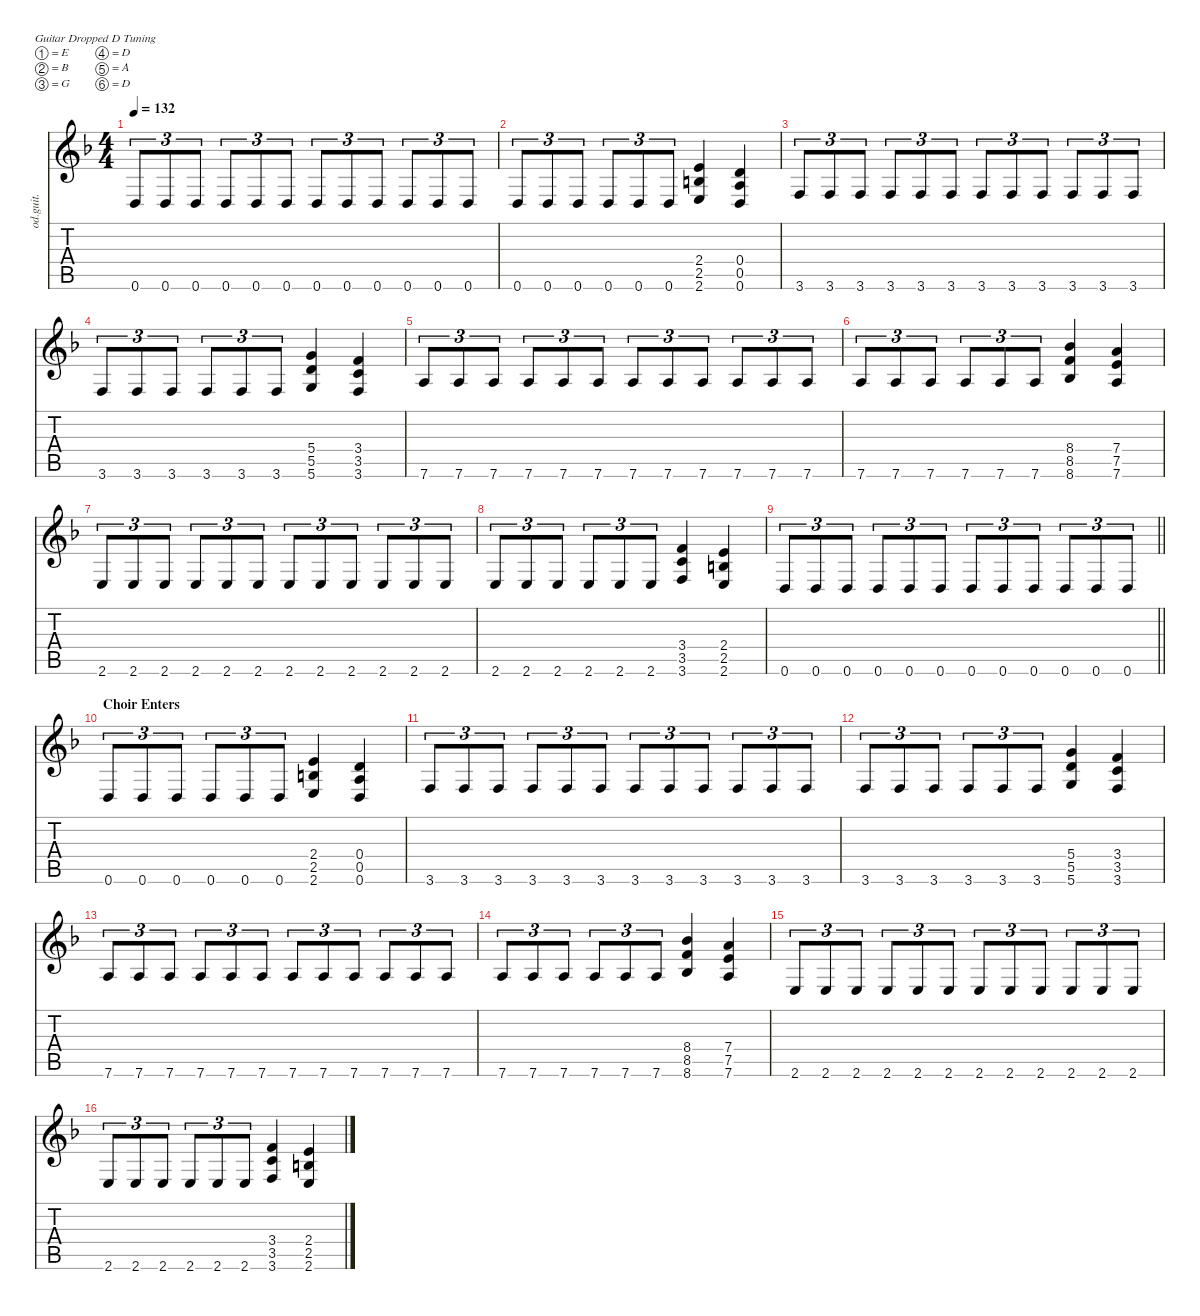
\defaultSystemsLayout 4
\hideDynamics
\bracketExtendMode nobrackets
\otherSystemsTrackNameOrientation horizontal
\track ("Rhythm Guitar" "od.guit.") {instrument overdrivenguitar}
\staff {score tabs}
\tuning (E4 B3 G3 D3 A2 D2)
\ts (4 4)
\tempo 132
\clef g2
\ks dminor
0.6{acc forcenatural}.8{tu (3 2) dy f} 0.6{acc forcenatural}.8{tu (3 2)} 0.6{acc forcenatural}.8{tu (3 2)} 0.6{acc forcenatural}.8{tu (3 2)} 0.6{acc forcenatural}.8{tu (3 2)} 0.6{acc forcenatural}.8{tu (3 2)} 0.6{acc forcenatural}.8{tu (3 2)} 0.6{acc forcenatural}.8{tu (3 2)} 0.6{acc forcenatural}.8{tu (3 2)} 0.6{acc forcenatural}.8{tu (3 2)} 0.6{acc forcenatural}.8{tu (3 2)} 0.6{acc forcenatural}.8{tu (3 2)} |
0.6{acc forcenatural}.8{tu (3 2)} 0.6{acc forcenatural}.8{tu (3 2)} 0.6{acc forcenatural}.8{tu (3 2)} 0.6{acc forcenatural}.8{tu (3 2)} 0.6{acc forcenatural}.8{tu (3 2)} 0.6{acc forcenatural}.8{tu (3 2)} (2.4{acc forcenatural} 2.5{acc forcenatural} 2.6{acc forcenatural}).4 (0.4{acc forcenatural} 0.5{acc forcenatural} 0.6{acc forcenatural}).4 |
3.6{acc forcenatural}.8{tu (3 2)} 3.6{acc forcenatural}.8{tu (3 2)} 3.6{acc forcenatural}.8{tu (3 2)} 3.6{acc forcenatural}.8{tu (3 2)} 3.6{acc forcenatural}.8{tu (3 2)} 3.6{acc forcenatural}.8{tu (3 2)} 3.6{acc forcenatural}.8{tu (3 2)} 3.6{acc forcenatural}.8{tu (3 2)} 3.6{acc forcenatural}.8{tu (3 2)} 3.6{acc forcenatural}.8{tu (3 2)} 3.6{acc forcenatural}.8{tu (3 2)} 3.6{acc forcenatural}.8{tu (3 2)} |
3.6{acc forcenatural}.8{tu (3 2)} 3.6{acc forcenatural}.8{tu (3 2)} 3.6{acc forcenatural}.8{tu (3 2)} 3.6{acc forcenatural}.8{tu (3 2)} 3.6{acc forcenatural}.8{tu (3 2)} 3.6{acc forcenatural}.8{tu (3 2)} (5.4{acc forcenatural} 5.5{acc forcenatural} 5.6{acc forcenatural}).4 (3.4{acc forcenatural} 3.5{acc forcenatural} 3.6{acc forcenatural}).4 |
7.6{acc forcenatural}.8{tu (3 2)} 7.6{acc forcenatural}.8{tu (3 2)} 7.6{acc forcenatural}.8{tu (3 2)} 7.6{acc forcenatural}.8{tu (3 2)} 7.6{acc forcenatural}.8{tu (3 2)} 7.6{acc forcenatural}.8{tu (3 2)} 7.6{acc forcenatural}.8{tu (3 2)} 7.6{acc forcenatural}.8{tu (3 2)} 7.6{acc forcenatural}.8{tu (3 2)} 7.6{acc forcenatural}.8{tu (3 2)} 7.6{acc forcenatural}.8{tu (3 2)} 7.6{acc forcenatural}.8{tu (3 2)} |
7.6{acc forcenatural}.8{tu (3 2)} 7.6{acc forcenatural}.8{tu (3 2)} 7.6{acc forcenatural}.8{tu (3 2)} 7.6{acc forcenatural}.8{tu (3 2)} 7.6{acc forcenatural}.8{tu (3 2)} 7.6{acc forcenatural}.8{tu (3 2)} (8.4{acc b} 8.5{acc forcenatural} 8.6{acc b}).4 (7.4{acc forcenatural} 7.5{acc forcenatural} 7.6{acc forcenatural}).4 |
2.6{acc forcenatural}.8{tu (3 2)} 2.6{acc forcenatural}.8{tu (3 2)} 2.6{acc forcenatural}.8{tu (3 2)} 2.6{acc forcenatural}.8{tu (3 2)} 2.6{acc forcenatural}.8{tu (3 2)} 2.6{acc forcenatural}.8{tu (3 2)} 2.6{acc forcenatural}.8{tu (3 2)} 2.6{acc forcenatural}.8{tu (3 2)} 2.6{acc forcenatural}.8{tu (3 2)} 2.6{acc forcenatural}.8{tu (3 2)} 2.6{acc forcenatural}.8{tu (3 2)} 2.6{acc forcenatural}.8{tu (3 2)} |
2.6{acc forcenatural}.8{tu (3 2)} 2.6{acc forcenatural}.8{tu (3 2)} 2.6{acc forcenatural}.8{tu (3 2)} 2.6{acc forcenatural}.8{tu (3 2)} 2.6{acc forcenatural}.8{tu (3 2)} 2.6{acc forcenatural}.8{tu (3 2)} (3.4{acc forcenatural} 3.5{acc forcenatural} 3.6{acc forcenatural}).4 (2.4{acc forcenatural} 2.5{acc forcenatural} 2.6{acc forcenatural}).4 |
\barLineRight lightlight
0.6{acc forcenatural}.8{tu (3 2)} 0.6{acc forcenatural}.8{tu (3 2)} 0.6{acc forcenatural}.8{tu (3 2)} 0.6{acc forcenatural}.8{tu (3 2)} 0.6{acc forcenatural}.8{tu (3 2)} 0.6{acc forcenatural}.8{tu (3 2)} 0.6{acc forcenatural}.8{tu (3 2)} 0.6{acc forcenatural}.8{tu (3 2)} 0.6{acc forcenatural}.8{tu (3 2)} 0.6{acc forcenatural}.8{tu (3 2)} 0.6{acc forcenatural}.8{tu (3 2)} 0.6{acc forcenatural}.8{tu (3 2)} |
\section ("" "Choir Enters")
0.6{acc forcenatural}.8{tu (3 2)} 0.6{acc forcenatural}.8{tu (3 2)} 0.6{acc forcenatural}.8{tu (3 2)} 0.6{acc forcenatural}.8{tu (3 2)} 0.6{acc forcenatural}.8{tu (3 2)} 0.6{acc forcenatural}.8{tu (3 2)} (2.4{acc forcenatural} 2.5{acc forcenatural} 2.6{acc forcenatural}).4 (0.4{acc forcenatural} 0.5{acc forcenatural} 0.6{acc forcenatural}).4 |
3.6{acc forcenatural}.8{tu (3 2)} 3.6{acc forcenatural}.8{tu (3 2)} 3.6{acc forcenatural}.8{tu (3 2)} 3.6{acc forcenatural}.8{tu (3 2)} 3.6{acc forcenatural}.8{tu (3 2)} 3.6{acc forcenatural}.8{tu (3 2)} 3.6{acc forcenatural}.8{tu (3 2)} 3.6{acc forcenatural}.8{tu (3 2)} 3.6{acc forcenatural}.8{tu (3 2)} 3.6{acc forcenatural}.8{tu (3 2)} 3.6{acc forcenatural}.8{tu (3 2)} 3.6{acc forcenatural}.8{tu (3 2)} |
3.6{acc forcenatural}.8{tu (3 2)} 3.6{acc forcenatural}.8{tu (3 2)} 3.6{acc forcenatural}.8{tu (3 2)} 3.6{acc forcenatural}.8{tu (3 2)} 3.6{acc forcenatural}.8{tu (3 2)} 3.6{acc forcenatural}.8{tu (3 2)} (5.4{acc forcenatural} 5.5{acc forcenatural} 5.6{acc forcenatural}).4 (3.4{acc forcenatural} 3.5{acc forcenatural} 3.6{acc forcenatural}).4 |
7.6{acc forcenatural}.8{tu (3 2)} 7.6{acc forcenatural}.8{tu (3 2)} 7.6{acc forcenatural}.8{tu (3 2)} 7.6{acc forcenatural}.8{tu (3 2)} 7.6{acc forcenatural}.8{tu (3 2)} 7.6{acc forcenatural}.8{tu (3 2)} 7.6{acc forcenatural}.8{tu (3 2)} 7.6{acc forcenatural}.8{tu (3 2)} 7.6{acc forcenatural}.8{tu (3 2)} 7.6{acc forcenatural}.8{tu (3 2)} 7.6{acc forcenatural}.8{tu (3 2)} 7.6{acc forcenatural}.8{tu (3 2)} |
7.6{acc forcenatural}.8{tu (3 2)} 7.6{acc forcenatural}.8{tu (3 2)} 7.6{acc forcenatural}.8{tu (3 2)} 7.6{acc forcenatural}.8{tu (3 2)} 7.6{acc forcenatural}.8{tu (3 2)} 7.6{acc forcenatural}.8{tu (3 2)} (8.4{acc b} 8.5{acc forcenatural} 8.6{acc b}).4 (7.4{acc forcenatural} 7.5{acc forcenatural} 7.6{acc forcenatural}).4 |
2.6{acc forcenatural}.8{tu (3 2)} 2.6{acc forcenatural}.8{tu (3 2)} 2.6{acc forcenatural}.8{tu (3 2)} 2.6{acc forcenatural}.8{tu (3 2)} 2.6{acc forcenatural}.8{tu (3 2)} 2.6{acc forcenatural}.8{tu (3 2)} 2.6{acc forcenatural}.8{tu (3 2)} 2.6{acc forcenatural}.8{tu (3 2)} 2.6{acc forcenatural}.8{tu (3 2)} 2.6{acc forcenatural}.8{tu (3 2)} 2.6{acc forcenatural}.8{tu (3 2)} 2.6{acc forcenatural}.8{tu (3 2)} |
2.6{acc forcenatural}.8{tu (3 2)} 2.6{acc forcenatural}.8{tu (3 2)} 2.6{acc forcenatural}.8{tu (3 2)} 2.6{acc forcenatural}.8{tu (3 2)} 2.6{acc forcenatural}.8{tu (3 2)} 2.6{acc forcenatural}.8{tu (3 2)} (3.4{acc forcenatural} 3.5{acc forcenatural} 3.6{acc forcenatural}).4 (2.4{acc forcenatural} 2.5{acc forcenatural} 2.6{acc forcenatural}).4
